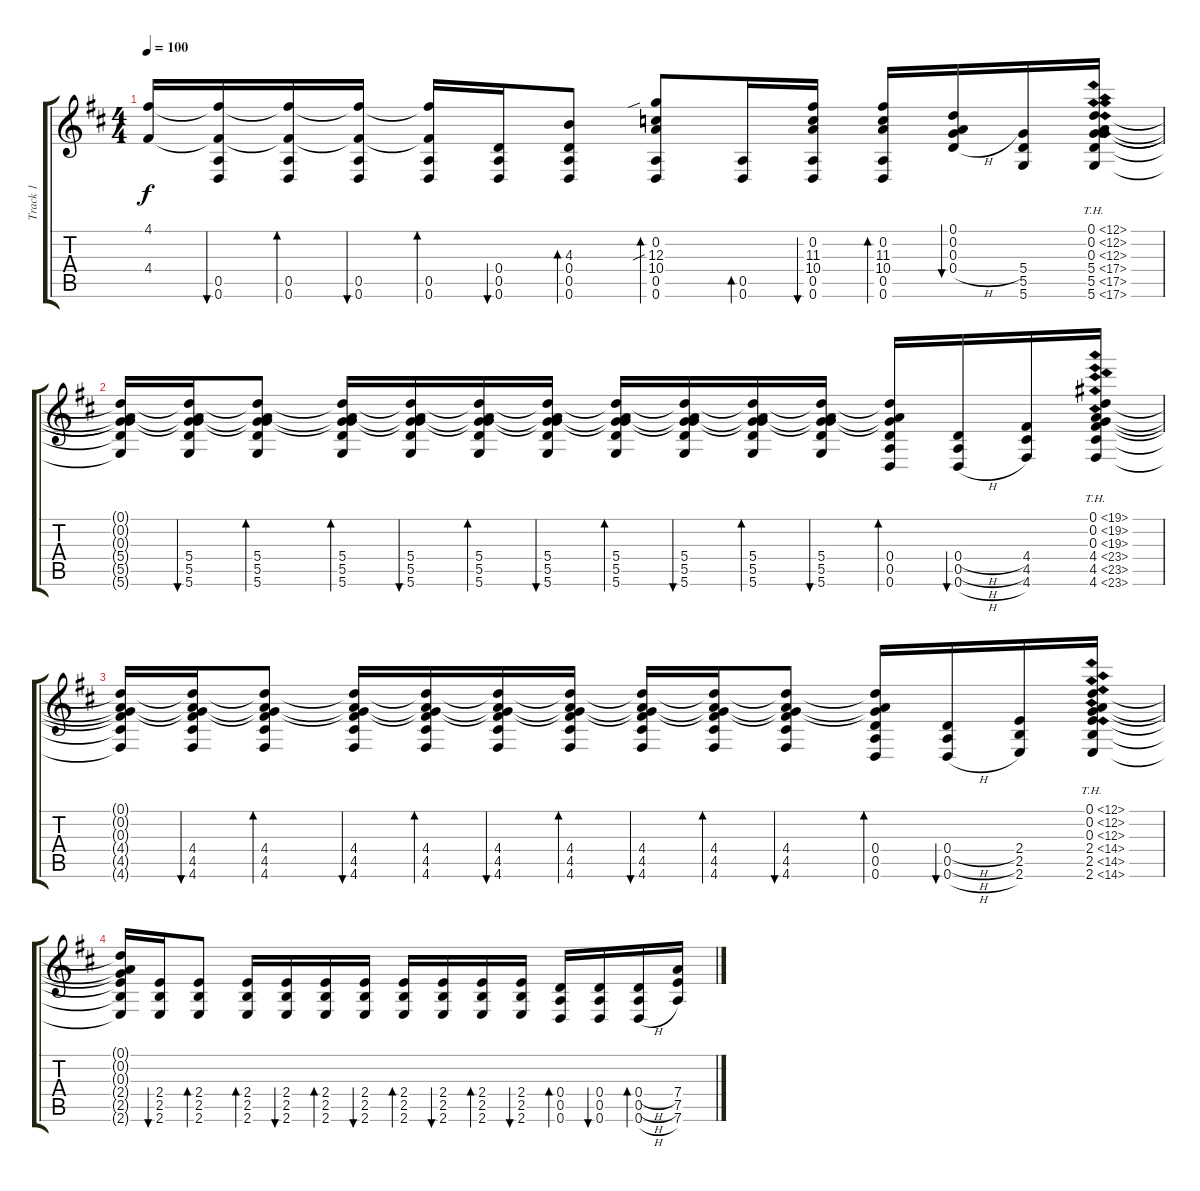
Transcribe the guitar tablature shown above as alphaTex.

\track ("Track 1" "Track 1") {instrument acousticguitarsteel}
\staff {score tabs}
\tuning (D4 A3 G3 D3 A2 D2) {hide}
\ts (4 4)
\tempo 100
\clef g2
\ks d
(4.1 4.4).16{dy f} (4.1{t} 4.4{t} 0.5 0.6).16{bu 120} (4.1{t} 4.4{t} 0.5 0.6).16{bd 120} (4.1{t} 4.4{t} 0.5 0.6).16{bu 120} (4.1{t} 4.4{t} 0.5 0.6).16{bd 120} (0.4 0.5 0.6).16{bu 120} (4.3 0.4 0.5 0.6).8{bd 120} (0.2 12.3{sib} 10.4 0.5 0.6).8{bd 120} (0.5 0.6).16{bd 120} (0.2 11.3 10.4 0.5 0.6).16{bu 120} (0.2 11.3 10.4 0.5 0.6).16{bd 120} (0.1 0.2 0.3 0.4{h}).16{bu 120} (5.4 5.5 5.6).16 (0.1{th 12} 0.2{th 12} 0.3{th 12} 5.4{th 12} 5.5{th 12} 5.6{th 12}).16 |
(0.1{t} 0.2{t} 0.3{t} 5.4{t} 5.5{t} 5.6{t}).16 (0.1{t} 0.2{t} 0.3{t} 5.4 5.5 5.6).16{bu 120} (0.1{t} 0.2{t} 0.3{t} 5.4 5.5 5.6).8{bd 120} (0.1{t} 0.2{t} 0.3{t} 5.4 5.5 5.6).16{bd 120} (0.1{t} 0.2{t} 0.3{t} 5.4 5.5 5.6).16{bu 120} (0.1{t} 0.2{t} 0.3{t} 5.4 5.5 5.6).16{bd 120} (0.1{t} 0.2{t} 0.3{t} 5.4 5.5 5.6).16{bu 120} (0.1{t} 0.2{t} 0.3{t} 5.4 5.5 5.6).16{bd 120} (0.1{t} 0.2{t} 0.3{t} 5.4 5.5 5.6).16{bu 120} (0.1{t} 0.2{t} 0.3{t} 5.4 5.5 5.6).16{bd 120} (0.1{t} 0.2{t} 0.3{t} 5.4 5.5 5.6).16{bu 120} (0.1{t} 0.2{t} 0.3{t} 0.4 0.5 0.6).16{bd 120} (0.4{h} 0.5{h} 0.6{h}).16{bu 120} (4.4 4.5 4.6).16 (0.1{th 19} 0.2{th 19} 0.3{th 19} 4.4{th 19} 4.5{th 19} 4.6{th 19}).16 |
(0.1{t} 0.2{t} 0.3{t} 4.4{t} 4.5{t} 4.6{t}).16 (0.1{t} 0.2{t} 0.3{t} 4.4 4.5 4.6).16{bu 120} (0.1{t} 0.2{t} 0.3{t} 4.4 4.5 4.6).8{bd 120} (0.1{t} 0.2{t} 0.3{t} 4.4 4.5 4.6).16{bu 120} (0.1{t} 0.2{t} 0.3{t} 4.4 4.5 4.6).16{bd 120} (0.1{t} 0.2{t} 0.3{t} 4.4 4.5 4.6).16{bu 120} (0.1{t} 0.2{t} 0.3{t} 4.4 4.5 4.6).16{bd 120} (0.1{t} 0.2{t} 0.3{t} 4.4 4.5 4.6).16{bu 120} (0.1{t} 0.2{t} 0.3{t} 4.4 4.5 4.6).16{bd 120} (0.1{t} 0.2{t} 0.3{t} 4.4 4.5 4.6).8{bu 120} (0.1{t} 0.2{t} 0.3{t} 0.4 0.5 0.6).16{bd 120} (0.4{h} 0.5{h} 0.6{h}).16{bu 120} (2.4 2.5 2.6).16 (0.1{th 12} 0.2{th 12} 0.3{th 12} 2.4{th 12} 2.5{th 12} 2.6{th 12}).16 |
(0.1{t} 0.2{t} 0.3{t} 2.4{t} 2.5{t} 2.6{t}).16 (2.4 2.5 2.6).16{bu 120} (2.4 2.5 2.6).8{bd 120} (2.4 2.5 2.6).16{bd 120} (2.4 2.5 2.6).16{bu 120} (2.4 2.5 2.6).16{bd 120} (2.4 2.5 2.6).16{bu 120} (2.4 2.5 2.6).16{bd 120} (2.4 2.5 2.6).16{bu 120} (2.4 2.5 2.6).16{bd 120} (2.4 2.5 2.6).16{bu 120} (0.4 0.5 0.6).16{bd 120} (0.4 0.5 0.6).16{bu 120} (0.4{h} 0.5{h} 0.6{h}).16{bd 120} (7.4 7.5 7.6).16
